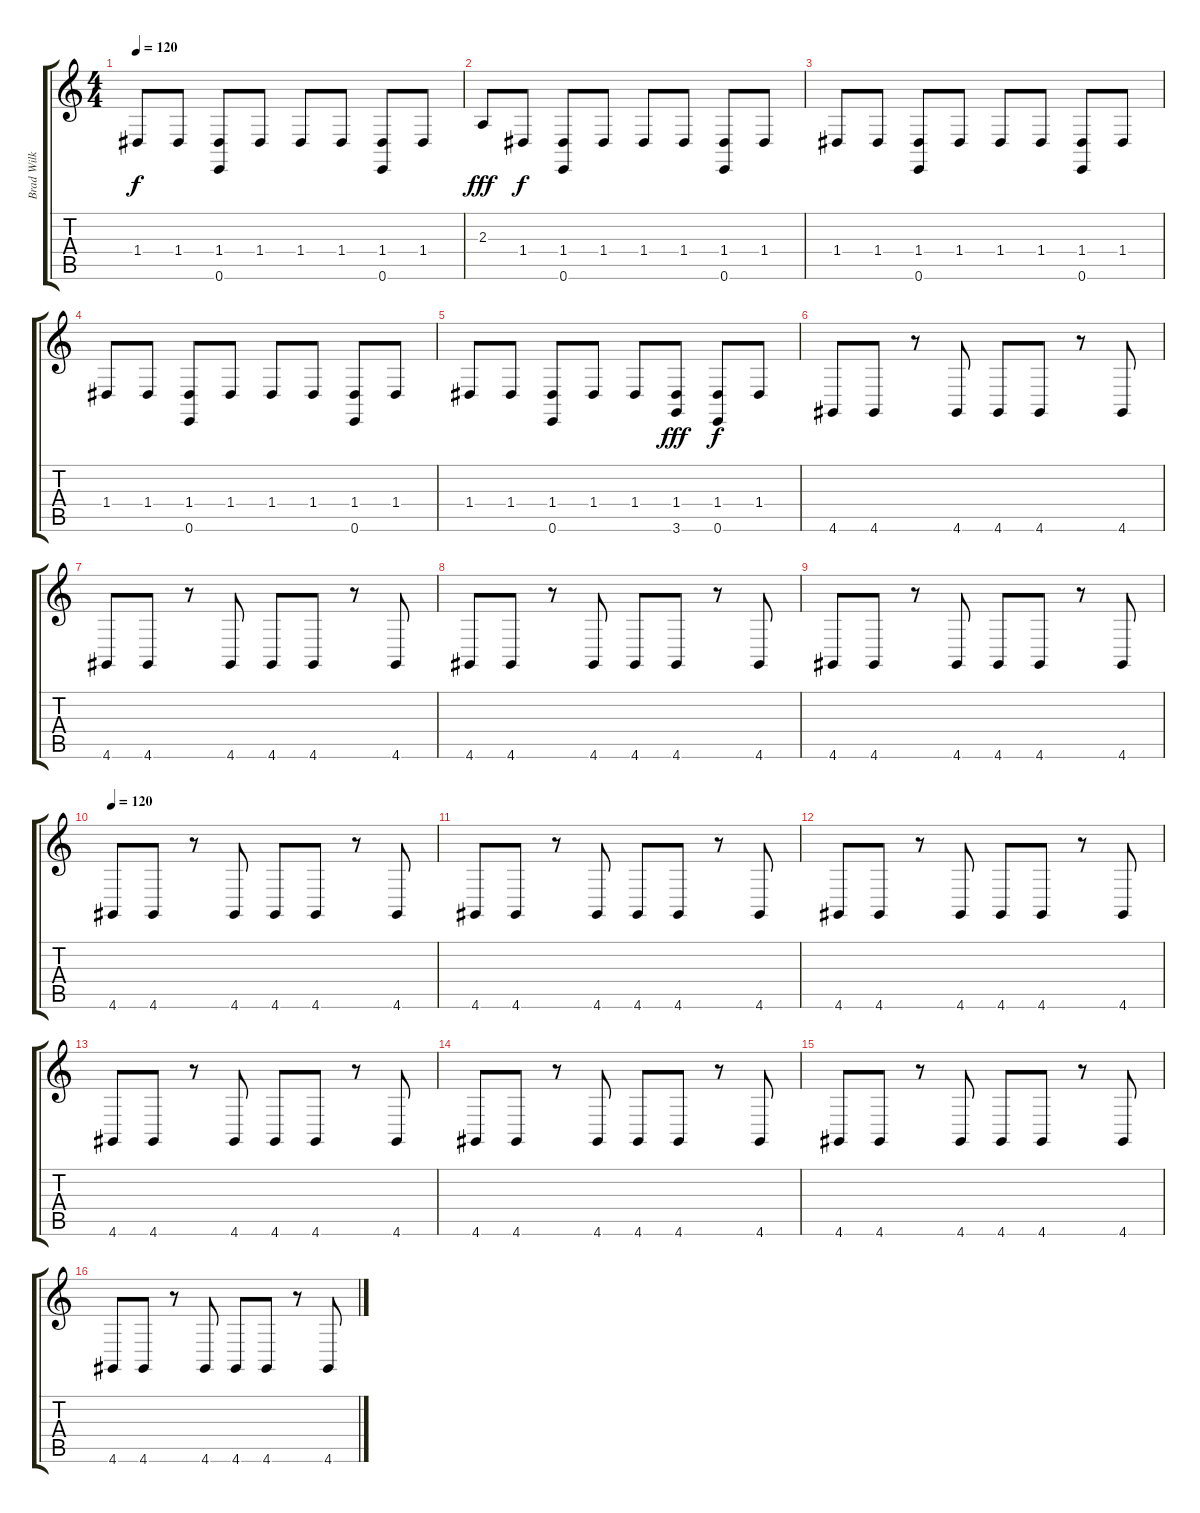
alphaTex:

\track ("Brad Wilk" "Brad Wilk") {instrument acousticgrandpiano}
\staff {score tabs}
\tuning (E4 B3 G3 D3 A2 E2) {hide}
\ts (4 4)
\tempo 120
\clef g2
\ks c
1.4.8{dy f} 1.4.8 (1.4 0.6).8 1.4.8 1.4.8 1.4.8 (1.4 0.6).8 1.4.8 |
2.3.8{dy fff} 1.4.8{dy f} (1.4 0.6).8 1.4.8 1.4.8 1.4.8 (1.4 0.6).8 1.4.8 |
1.4.8 1.4.8 (1.4 0.6).8 1.4.8 1.4.8 1.4.8 (1.4 0.6).8 1.4.8 |
1.4.8 1.4.8 (1.4 0.6).8 1.4.8 1.4.8 1.4.8 (1.4 0.6).8 1.4.8 |
1.4.8 1.4.8 (1.4 0.6).8 1.4.8 1.4.8 (1.4 3.6).8{dy fff} (1.4 0.6).8{dy f} 1.4.8 |
4.6.8 4.6.8 r.8 4.6.8 4.6.8 4.6.8 r.8 4.6.8 |
4.6.8 4.6.8 r.8 4.6.8 4.6.8 4.6.8 r.8 4.6.8 |
4.6.8 4.6.8 r.8 4.6.8 4.6.8 4.6.8 r.8 4.6.8 |
4.6.8 4.6.8 r.8 4.6.8 4.6.8 4.6.8 r.8 4.6.8 |
\tempo 120
4.6.8 4.6.8 r.8 4.6.8 4.6.8 4.6.8 r.8 4.6.8 |
4.6.8 4.6.8 r.8 4.6.8 4.6.8 4.6.8 r.8 4.6.8 |
4.6.8 4.6.8 r.8 4.6.8 4.6.8 4.6.8 r.8 4.6.8 |
4.6.8 4.6.8 r.8 4.6.8 4.6.8 4.6.8 r.8 4.6.8 |
4.6.8 4.6.8 r.8 4.6.8 4.6.8 4.6.8 r.8 4.6.8 |
4.6.8 4.6.8 r.8 4.6.8 4.6.8 4.6.8 r.8 4.6.8 |
4.6.8 4.6.8 r.8 4.6.8 4.6.8 4.6.8 r.8 4.6.8
